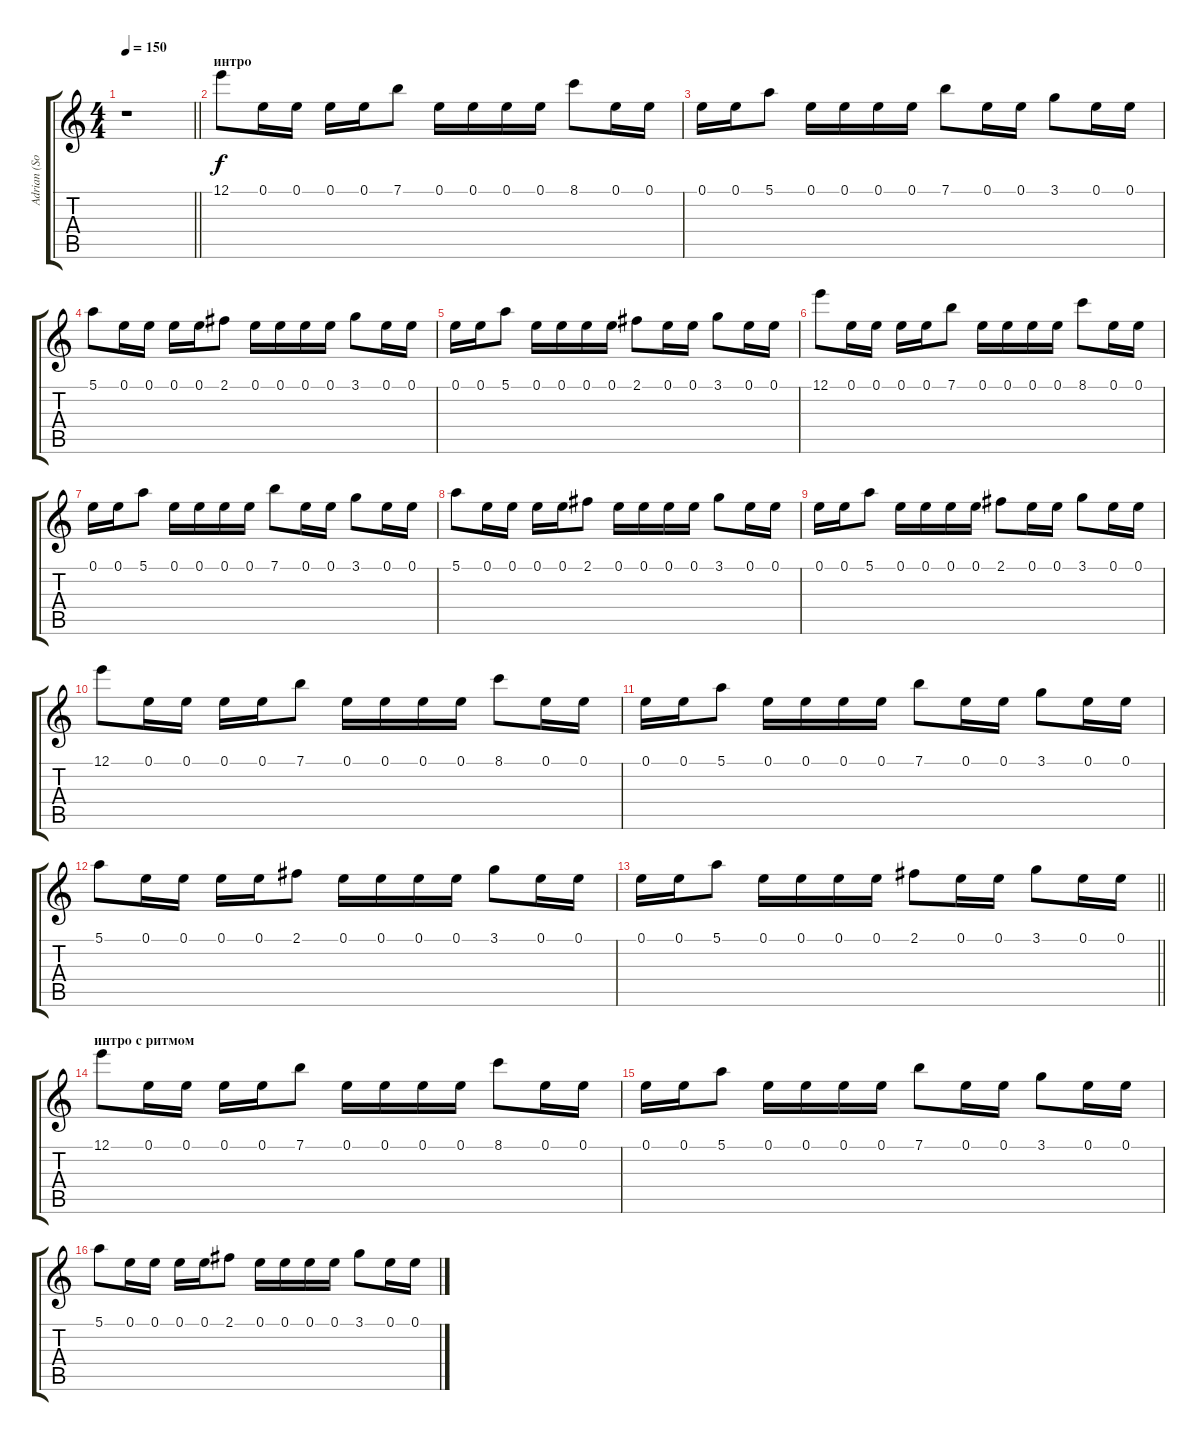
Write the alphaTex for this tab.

\track ("Adrian (Solo Guitar)" "Adrian (So") {instrument distortionguitar}
\staff {score tabs}
\tuning (E4 B3 G3 D3 A2 E2) {hide}
\ts (4 4)
\tempo 150
\clef g2
\barLineRight lightlight
\ks c
r.1{dy f} |
\section ("" "интро")
12.1.8 0.1.16 0.1.16 0.1.16 0.1.16 7.1.8 0.1.16 0.1.16 0.1.16 0.1.16 8.1.8 0.1.16 0.1.16 |
0.1.16 0.1.16 5.1.8 0.1.16 0.1.16 0.1.16 0.1.16 7.1.8 0.1.16 0.1.16 3.1.8 0.1.16 0.1.16 |
5.1.8 0.1.16 0.1.16 0.1.16 0.1.16 2.1.8 0.1.16 0.1.16 0.1.16 0.1.16 3.1.8 0.1.16 0.1.16 |
0.1.16 0.1.16 5.1.8 0.1.16 0.1.16 0.1.16 0.1.16 2.1.8 0.1.16 0.1.16 3.1.8 0.1.16 0.1.16 |
12.1.8 0.1.16 0.1.16 0.1.16 0.1.16 7.1.8 0.1.16 0.1.16 0.1.16 0.1.16 8.1.8 0.1.16 0.1.16 |
0.1.16 0.1.16 5.1.8 0.1.16 0.1.16 0.1.16 0.1.16 7.1.8 0.1.16 0.1.16 3.1.8 0.1.16 0.1.16 |
5.1.8 0.1.16 0.1.16 0.1.16 0.1.16 2.1.8 0.1.16 0.1.16 0.1.16 0.1.16 3.1.8 0.1.16 0.1.16 |
0.1.16 0.1.16 5.1.8 0.1.16 0.1.16 0.1.16 0.1.16 2.1.8 0.1.16 0.1.16 3.1.8 0.1.16 0.1.16 |
12.1.8 0.1.16 0.1.16 0.1.16 0.1.16 7.1.8 0.1.16 0.1.16 0.1.16 0.1.16 8.1.8 0.1.16 0.1.16 |
0.1.16 0.1.16 5.1.8 0.1.16 0.1.16 0.1.16 0.1.16 7.1.8 0.1.16 0.1.16 3.1.8 0.1.16 0.1.16 |
5.1.8 0.1.16 0.1.16 0.1.16 0.1.16 2.1.8 0.1.16 0.1.16 0.1.16 0.1.16 3.1.8 0.1.16 0.1.16 |
\barLineRight lightlight
0.1.16 0.1.16 5.1.8 0.1.16 0.1.16 0.1.16 0.1.16 2.1.8 0.1.16 0.1.16 3.1.8 0.1.16 0.1.16 |
\section ("" "интро с ритмом")
12.1.8 0.1.16 0.1.16 0.1.16 0.1.16 7.1.8 0.1.16 0.1.16 0.1.16 0.1.16 8.1.8 0.1.16 0.1.16 |
0.1.16 0.1.16 5.1.8 0.1.16 0.1.16 0.1.16 0.1.16 7.1.8 0.1.16 0.1.16 3.1.8 0.1.16 0.1.16 |
5.1.8 0.1.16 0.1.16 0.1.16 0.1.16 2.1.8 0.1.16 0.1.16 0.1.16 0.1.16 3.1.8 0.1.16 0.1.16
